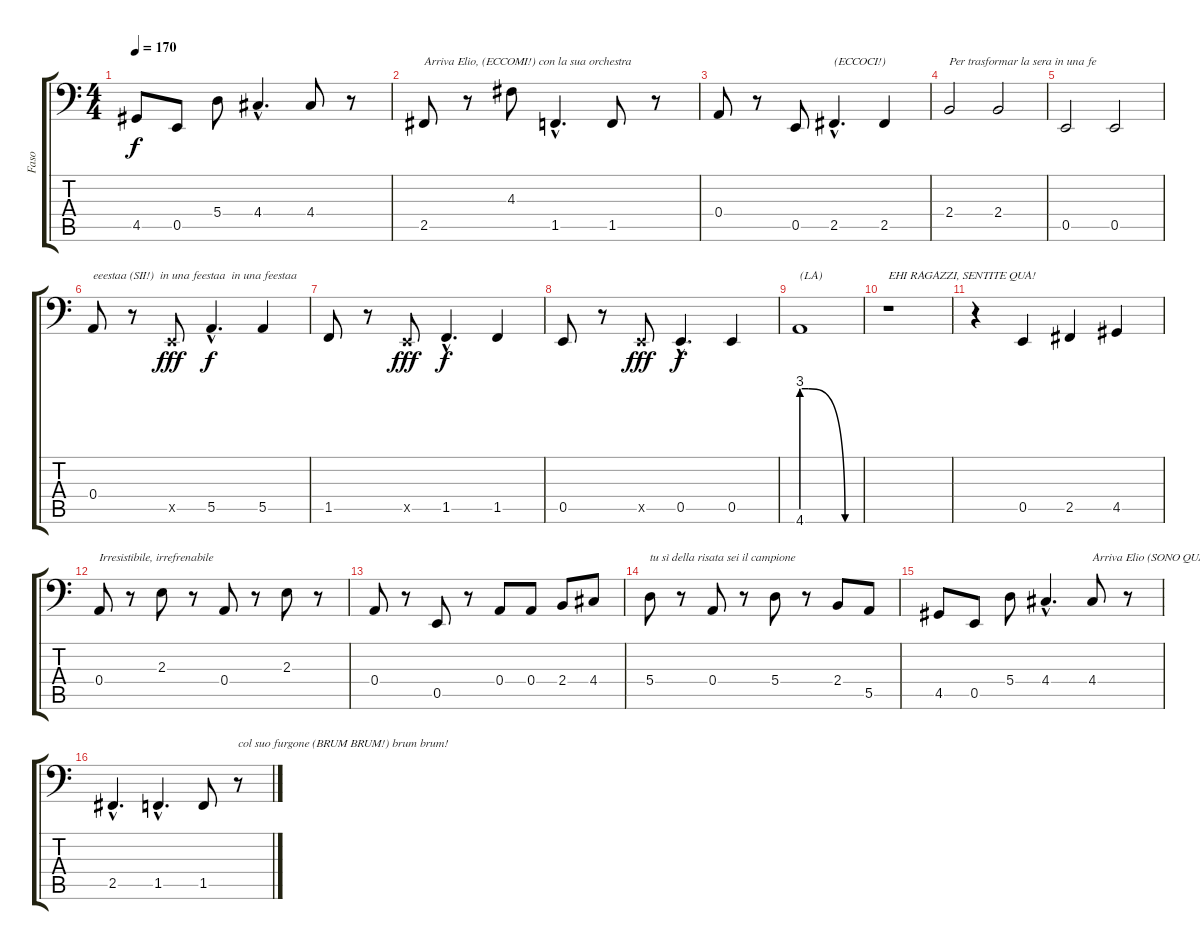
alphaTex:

\track ("Faso" "Faso") {instrument electricbassfinger}
\staff {score tabs}
\tuning (C3 G2 D2 A1 E1 B0) {hide}
\ts (4 4)
\tempo 170
\clef f4
\ks c
4.5.8{dy f} 0.5.8 5.4.8 4.4{hac}.4{d} 4.4.8 r.8 |
2.5.8{txt "Arriva Elio, (ECCOMI!) con la sua orchestra"} r.8 4.3.8 1.5{hac}.4{d} 1.5.8 r.8 |
0.4.8 r.8 0.5.8 2.5{hac}.4{d txt "(ECCOCI!)"} 2.5.4 |
2.4.2{txt "Per trasformar la sera in una fe"} 2.4.2 |
0.5.2 0.5.2 |
0.4.8{txt "eeestaa (SII!)  in una feestaa  in una feestaa"} r.8 0.5{x}.8{dy fff} 5.5{hac}.4{d dy f} 5.5.4 |
1.5.8 r.8 0.5{x}.8{dy fff} 1.5{hac}.4{d dy f} 1.5.4 |
0.5.8 r.8 0.5{x}.8{dy fff} 0.5{hac}.4{d dy f} 0.5.4 |
4.6{be (custom 0 12 7 12 45 0 60 0)}.1{txt "(LA)"} |
r.1{txt "EHI RAGAZZI, SENTITE QUA! "} |
r.4 0.5.4 2.5.4 4.5.4 |
0.4.8{txt "Irresistibile, irrefrenabile"} r.8 2.3.8 r.8 0.4.8 r.8 2.3.8 r.8 |
0.4.8 r.8 0.5.8 r.8 0.4.8 0.4.8 2.4.8 4.4.8 |
5.4.8{txt "tu sì della risata sei il campione"} r.8 0.4.8 r.8 5.4.8 r.8 2.4.8 5.5.8 |
4.5.8 0.5.8 5.4.8 4.4{hac}.4{d} 4.4.8{txt "Arriva Elio (SONO QUA!)"} r.8 |
2.5{hac}.4{d} 1.5{hac}.4{d} 1.5.8 r.8{txt "col suo furgone (BRUM BRUM!) brum brum!"}
